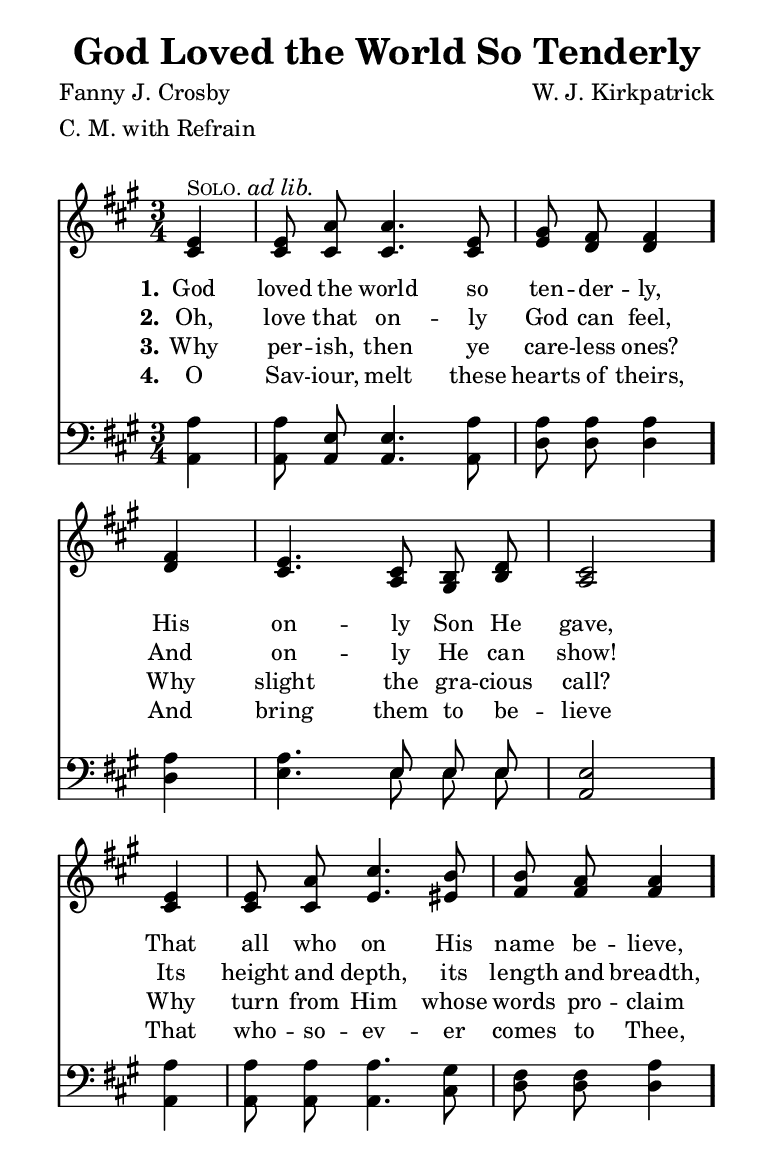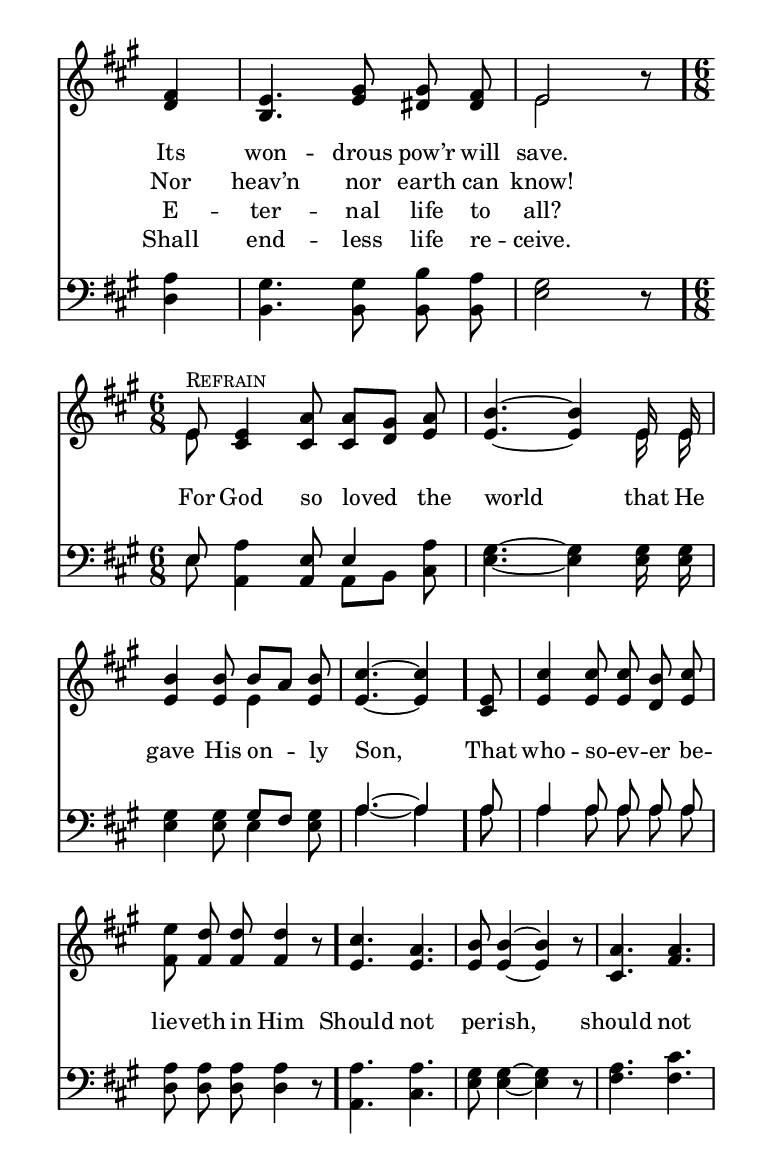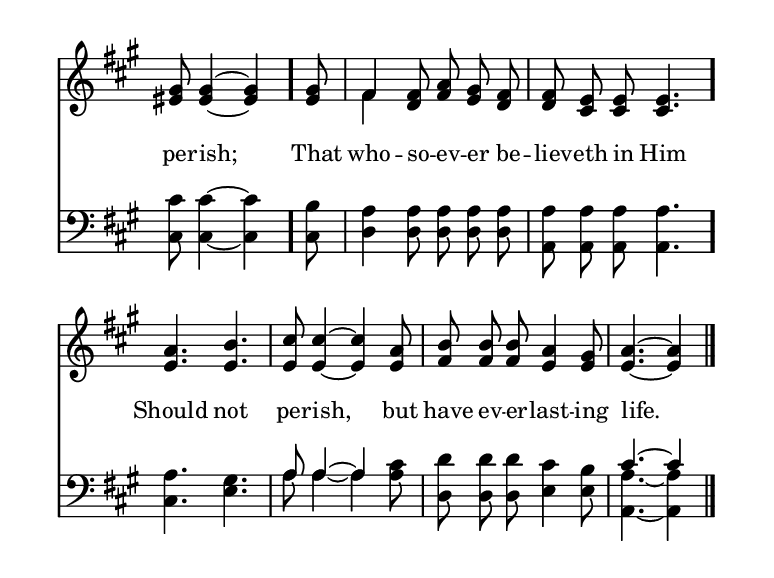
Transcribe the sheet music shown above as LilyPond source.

\include "common/global.ily"
\paper {
  \include "common/paper.ily"
  ragged-last-bottom = ##t
  page-count = #(cond (is-eogsized 2) (#t #f))
  system-count = #(cond (is-eogsized 6) (#t #f))
  systems-per-page = ##f
}

\header{
  %gospel
  hymnnumber = "12"
  title = "God Loved the World So Tenderly"
  tunename = ""
  meter = "C. M. with Refrain"
  poet = "Fanny J. Crosby"
  composer = "W. J. Kirkpatrick"
  %copyright = ""
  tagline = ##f
}

patternA = { c4 | c8 c8 c4. c8 | c8 c8 c4 } % Line 1, 3 soprano / alto / tenor / bass
patternB = { c4 | c4. c8 c8 c8 | c2       } % Line 2 soprano / alto / tenor / bass
patternC = { c4 | c4. c8 c8 c8 | c2 c8    } % Line 4 soprano / alto / tenor / bass

patternD = { c8 | c4 c8 c8[ c8] c8 | c4. ~ c4 c16 c16 | c4 c8 c8[ c8] c8 | c4. ~ c4 } % Refrain line 1 soprano
patternE = { c8 | c4 c8 c8[ c8] c8 | c4. ~ c4 c16 c16 | c4 c8 c4      c8 | c4. ~ c4 } % Refrain line 1 alto / bass
patternF = { c8 | c4 c8 c4      c8 | c4. ~ c4 c16 c16 | c4 c8 c8[ c8] c8 | c4. ~ c4 } % Refrain line 1 tenor

patternG = { c8 | c4 c8 c8 c8 c8 | c8 c8 c8 c4 c8                } % Refrain line 2 all
patternH = { c4. c4. | c8 c4 ~ c4 c8 | c4. c4. | c8 c4 ~ c4      } % Refrain line 3 all
patternI = { c8 | c4 c8 c8 c8 c8 | c8 c8 c8 c4.                  } % Refrain line 4 all
patternJ = { c4. c4. | c8 c4 ~ c4 c8 | c8 c8 c8 c4 c8 | c4. ~ c4 } % Refrain line 5 all

global = {
  \include "common/overrides.ily"
  \override Staff.TimeSignature.style = #'numbered
  \time 3/4
  \once \override Score.MetronomeMark.transparent = ##t
  \tempo 4 = 86
  \key a \major
  \partial 4
  \autoBeamOff
}

notesSoprano = {
\global
\relative c' {

  << s^\markup { \small \caps "Solo." \italic "ad lib." }
  \changePitch \patternA { e   | e a a e       | gis fis fis } >>
  \changePitch \patternB { fis | e cis b d     | cis         }
  \changePitch \patternA { e   | e a cis b     | b a a       }
  \changePitch \patternC { fis | e gis gis fis | e r         }

  << s^\markup { \small \caps "Refrain" }
  \time 6/8
  \set Timing.measurePosition = #(ly:make-moment -1 8)
  \changePitch \patternD { e     | e a a gis a        | b b e, e    | b' b b a b  | cis cis } >>
  \changePitch \patternG { e,    | cis' cis cis b cis | e d d d r   }
  \changePitch \patternH { cis a | b b b r            | a a         | gis gis gis }
  \changePitch \patternI { gis   | fis fis a gis fis  | fis e e e   }
  \changePitch \patternJ { a b   | cis cis cis a      | b b b a gis | a a         }

  \bar "|."

}
}

notesAlto = {
\global
\relative e' {

  \changePitch \patternA { cis | cis cis cis cis | e d d       }
  \changePitch \patternB { d   | cis a gis b     | a           }
  \changePitch \patternA { cis | cis cis e eis   | fis fis fis }
  \changePitch \patternC { d   | b e dis dis     | e r         }

  \changePitch \patternE { e   | cis cis cis d e | e e e e           | e e e e     | e e }
  \changePitch \patternG { cis | e e e d e       | fis fis fis fis r }
  \changePitch \patternH { e e | e e e r         | cis fis           | eis eis eis }
  \changePitch \patternI { eis | fis d fis e d   | d cis cis cis     }
  \changePitch \patternJ { e e | e e e e         | fis fis fis e e   | e e         }

}
}

notesTenor = {
\global
\relative a {

  \changePitch \patternA { a | a e e a     | a a a     }
  \changePitch \patternB { a | a e e e     | e         }
  \changePitch \patternA { a | a a a gis   | fis fis a }
  \changePitch \patternC { a | gis gis b a | gis r     }

  \changePitch \patternF { e     | a e e a       | gis gis gis gis | gis gis gis fis gis | a a }
  \changePitch \patternG { a     | a a a a a     | a a a a r       }
  \changePitch \patternH { a a   | gis gis gis r | a cis           | cis cis cis         }
  \changePitch \patternI { b     | a a a a a     | a a a a         }
  \changePitch \patternJ { a gis | a a a cis     | d d d cis b     | cis cis             }

}
}

notesBass = {
\global
\relative f, {

  \changePitch \patternA { a | a a a a   | d d d }
  \changePitch \patternB { d | e e e e   | a,    }
  \changePitch \patternA { a | a a a cis | d d d }
  \changePitch \patternC { d | b b b b   | e r   }

  \changePitch \patternE { e             | a, a a b cis | e e e e    | e e e e           | a a }
  \changePitch \patternG { a             | a a a a a    | d, d d d r }
  \changePitch \patternH { a cis         | e e e r      | fis fis    | cis cis cis       }
  \changePitch \patternI { cis d d d d d | a a a a      }
  \changePitch \patternJ { cis e         | a a a a      | d, d d e e | < a a, > < a a, > }

}
}

Refrain = \lyricmode {

For God so loved the world that He gave His on -- ly Son, \bar "."
That who -- so -- ev -- er be -- liev -- eth in Him \bar "."
Should not per -- ish, should not per -- ish; \bar "."
That who -- so -- ev -- er be -- liev -- eth in Him \bar "."
Should not per -- ish, but have ev -- er -- last -- ing life. \bar "."

}

wordsA = \lyricmode {
\set stanza = "1."

God loved the world so ten -- der -- ly, \bar "."
His on -- ly Son He gave, \bar "." \break
That all who on His name be -- lieve, \bar "."
Its won -- drous pow’r will save. \bar "." \break

}

wordsB = \lyricmode {
\set stanza = "2."

Oh, love that on -- ly God can feel,
And on -- ly He can show!
Its height and depth, its length and breadth,
Nor heav’n nor earth can know!

\Refrain

}

wordsC = \lyricmode {
\set stanza = "3."

Why per -- ish, then ye care -- less ones?
Why slight the gra -- cious call?
Why turn from Him whose words pro -- claim
E -- ter -- nal life to all?

}

wordsD = \lyricmode {
\set stanza = "4."

O Sav -- iour, melt these hearts of theirs,
And bring them to be -- lieve
That who -- so -- ev -- er comes to Thee,
Shall end -- less life re -- ceive.

}


\score {
  \context ChoirStaff <<
    \context Staff = upper <<
      \set Staff.autoBeaming = ##f
      \set ChoirStaff.systemStartDelimiter = #'SystemStartBar
      \set ChoirStaff.printPartCombineTexts = ##f
      \partcombine #'(2 . 9) \notesSoprano \notesAlto
      \context NullVoice = sopranos { \voiceOne << \notesSoprano >> }
      \context NullVoice = altos { \voiceTwo << \notesAlto >> }
      \context Lyrics = one   \lyricsto sopranos \wordsA
      \context Lyrics = two   \lyricsto sopranos \wordsB
      \context Lyrics = three \lyricsto sopranos \wordsC
      \context Lyrics = four  \lyricsto sopranos \wordsD
    >>
    \context Staff = men <<
      \set Staff.autoBeaming = ##f
      \clef bass
      \set ChoirStaff.printPartCombineTexts = ##f
      \partcombine #'(2 . 9) \notesTenor \notesBass
      \context NullVoice = tenors { \voiceOne << \notesTenor >> }
      \context NullVoice = basses { \voiceTwo << \notesBass >> }
    >>
  >>
  \layout {
    \include "common/layout.ily"
  }
  \midi{
    \include "common/midi.ily"
  }
}

\version "2.19.49"  % necessary for upgrading to future LilyPond versions.

% vi:set et ts=2 sw=2 ai nocindent syntax=lilypond:
